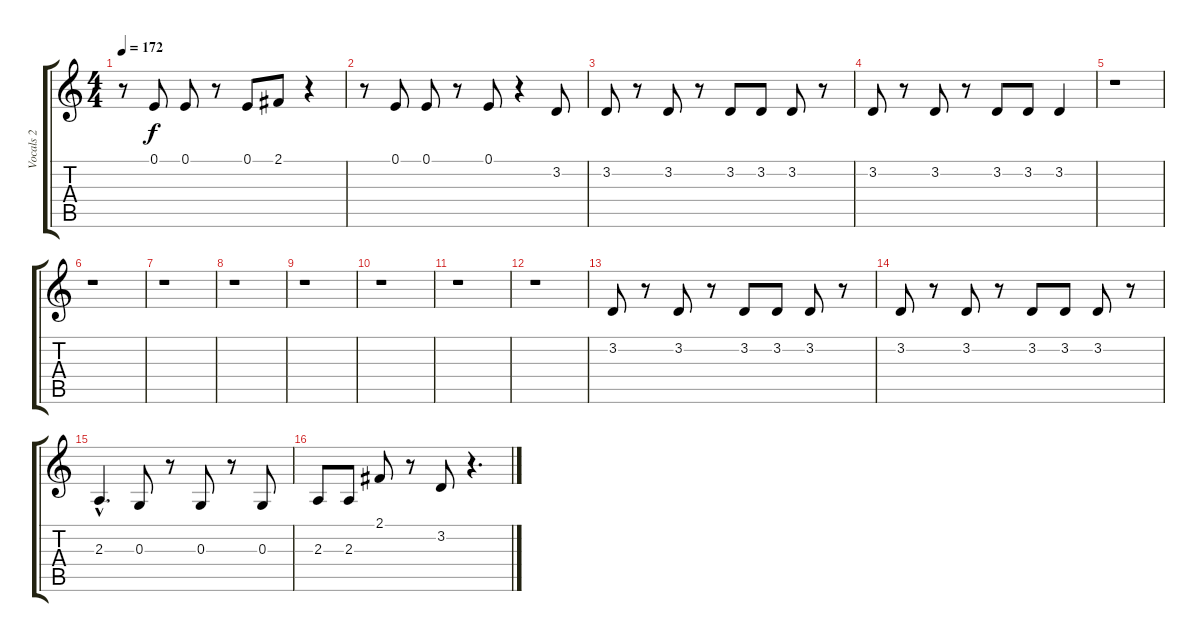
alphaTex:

\track ("Vocals 2" "Vocals 2") {instrument trombone}
\staff {score tabs}
\tuning (E4 B3 G3 D3 A2 E2) {hide}
\ts (4 4)
\tempo 172
\clef g2
\ks c
r.8{dy f} 0.1.8 0.1.8 r.8 0.1.8 2.1.8 r.4 |
r.8 0.1.8 0.1.8 r.8 0.1.8 r.4 3.2.8 |
3.2.8 r.8 3.2.8 r.8 3.2.8 3.2.8 3.2.8 r.8 |
3.2.8 r.8 3.2.8 r.8 3.2.8 3.2.8 3.2.4 |
r.1 |
r.1 |
r.1 |
r.1 |
r.1 |
r.1 |
r.1 |
r.1 |
3.2.8 r.8 3.2.8 r.8 3.2.8 3.2.8 3.2.8 r.8 |
3.2.8 r.8 3.2.8 r.8 3.2.8 3.2.8 3.2.8 r.8 |
2.3{hac}.4{d} 0.3.8 r.8 0.3.8 r.8 0.3.8 |
2.3.8 2.3.8 2.1.8 r.8 3.2.8 r.4{d}
